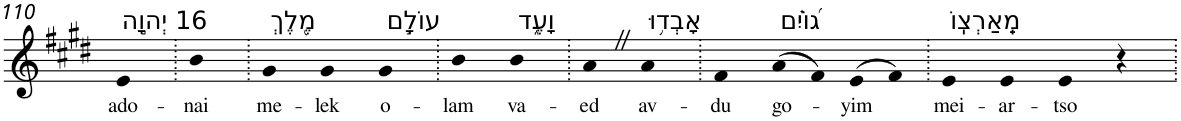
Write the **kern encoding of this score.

**kern	**text
*part1	*part1
*staff1	*staff1
*I"Piano	*
*I'Pno	*
!!LO:PB:g=z
*clefG2	*
*k[f#c#g#d#]	*
*E:	*
=110	=110
!LO:TX:a:t=16 יְהוָ֣ה	!
!	!LO:LY:b
4e	ado-
=111.	=111.
!	!LO:LY:b
4b	-nai
=112.	=112.
!LO:TX:a:t=מֶ֭לֶךְ	!
!	!LO:LY:b
4g#	me-
!	!LO:LY:b
4g#	-lek
!LO:TX:a:t=עוֹלָ֣ם	!
!	!LO:LY:b
4g#	o-
=113.	=113.
!	!LO:LY:b
4b	-lam
!LO:TX:a:t=וָעֶ֑ד	!
!	!LO:LY:b
4b	va-
=114.	=114.
!	!LO:LY:b
4aZ	-ed
!LO:TX:a:t=אָבְד֥וּ	!
!	!LO:LY:b
4a	av-
=115.	=115.
!	!LO:LY:b
4f#	-du
!LO:TX:a:t=ג֝וֹיִ֗ם	!
!	!LO:LY:b
(>8a	go-
8f#)	.
!	!LO:LY:b
(>8e	-yim
8f#)	.
=116.	=116.
!LO:TX:a:t=מֵֽאַרְצֽוֹ	!
!	!LO:LY:b
4e	mei-
!	!LO:LY:b
4e	-ar-
!	!LO:LY:b
4e	-tso
4r	.
=.	=.
*-	*-
